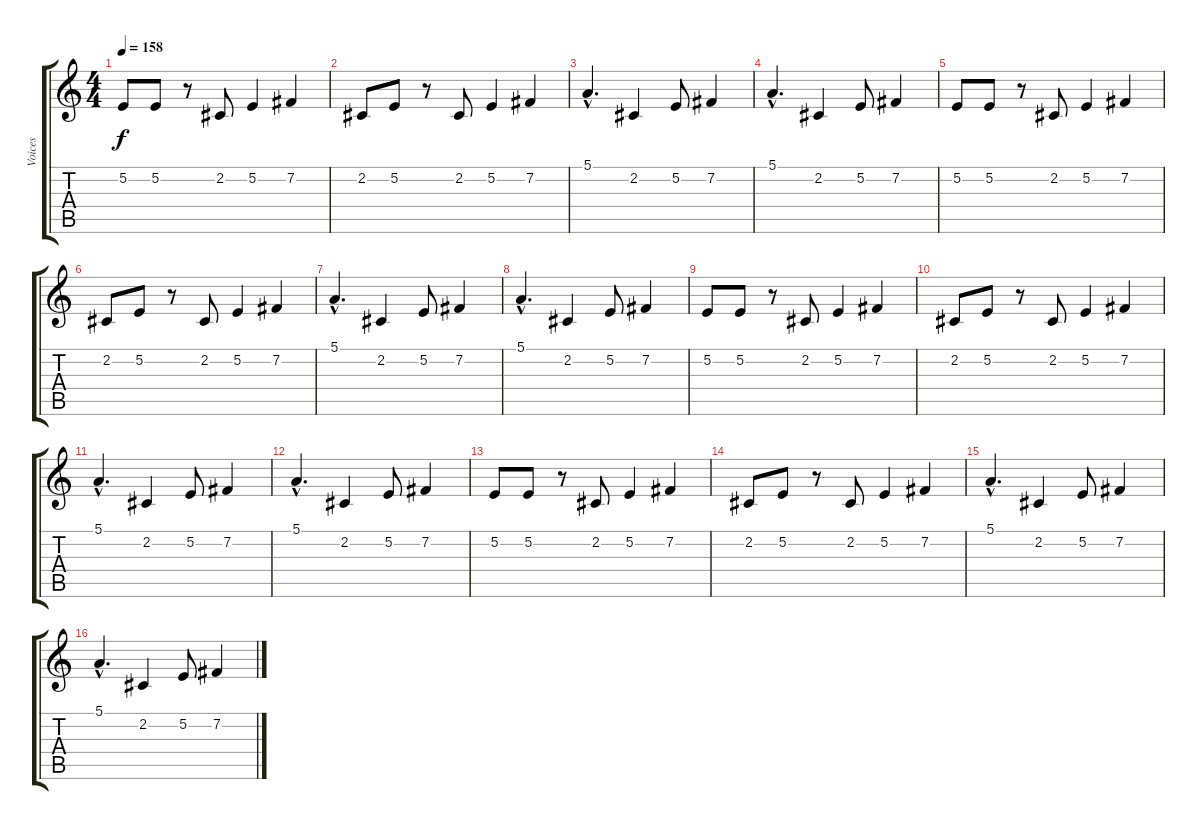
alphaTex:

\track ("Voices" "Voices") {instrument lead5charang}
\staff {score tabs}
\tuning (E4 B3 G3 D3 A2 E2) {hide}
\ts (4 4)
\tempo 158
\clef g2
\ks c
5.2.8{dy f} 5.2.8 r.8 2.2.8 5.2.4 7.2.4 |
2.2.8 5.2.8 r.8 2.2.8 5.2.4 7.2.4 |
5.1{hac}.4{d} 2.2.4 5.2.8 7.2.4 |
5.1{hac}.4{d} 2.2.4 5.2.8 7.2.4 |
5.2.8 5.2.8 r.8 2.2.8 5.2.4 7.2.4 |
2.2.8 5.2.8 r.8 2.2.8 5.2.4 7.2.4 |
5.1{hac}.4{d} 2.2.4 5.2.8 7.2.4 |
5.1{hac}.4{d} 2.2.4 5.2.8 7.2.4 |
5.2.8 5.2.8 r.8 2.2.8 5.2.4 7.2.4 |
2.2.8 5.2.8 r.8 2.2.8 5.2.4 7.2.4 |
5.1{hac}.4{d} 2.2.4 5.2.8 7.2.4 |
5.1{hac}.4{d} 2.2.4 5.2.8 7.2.4 |
5.2.8 5.2.8 r.8 2.2.8 5.2.4 7.2.4 |
2.2.8 5.2.8 r.8 2.2.8 5.2.4 7.2.4 |
5.1{hac}.4{d} 2.2.4 5.2.8 7.2.4 |
5.1{hac}.4{d} 2.2.4 5.2.8 7.2.4
